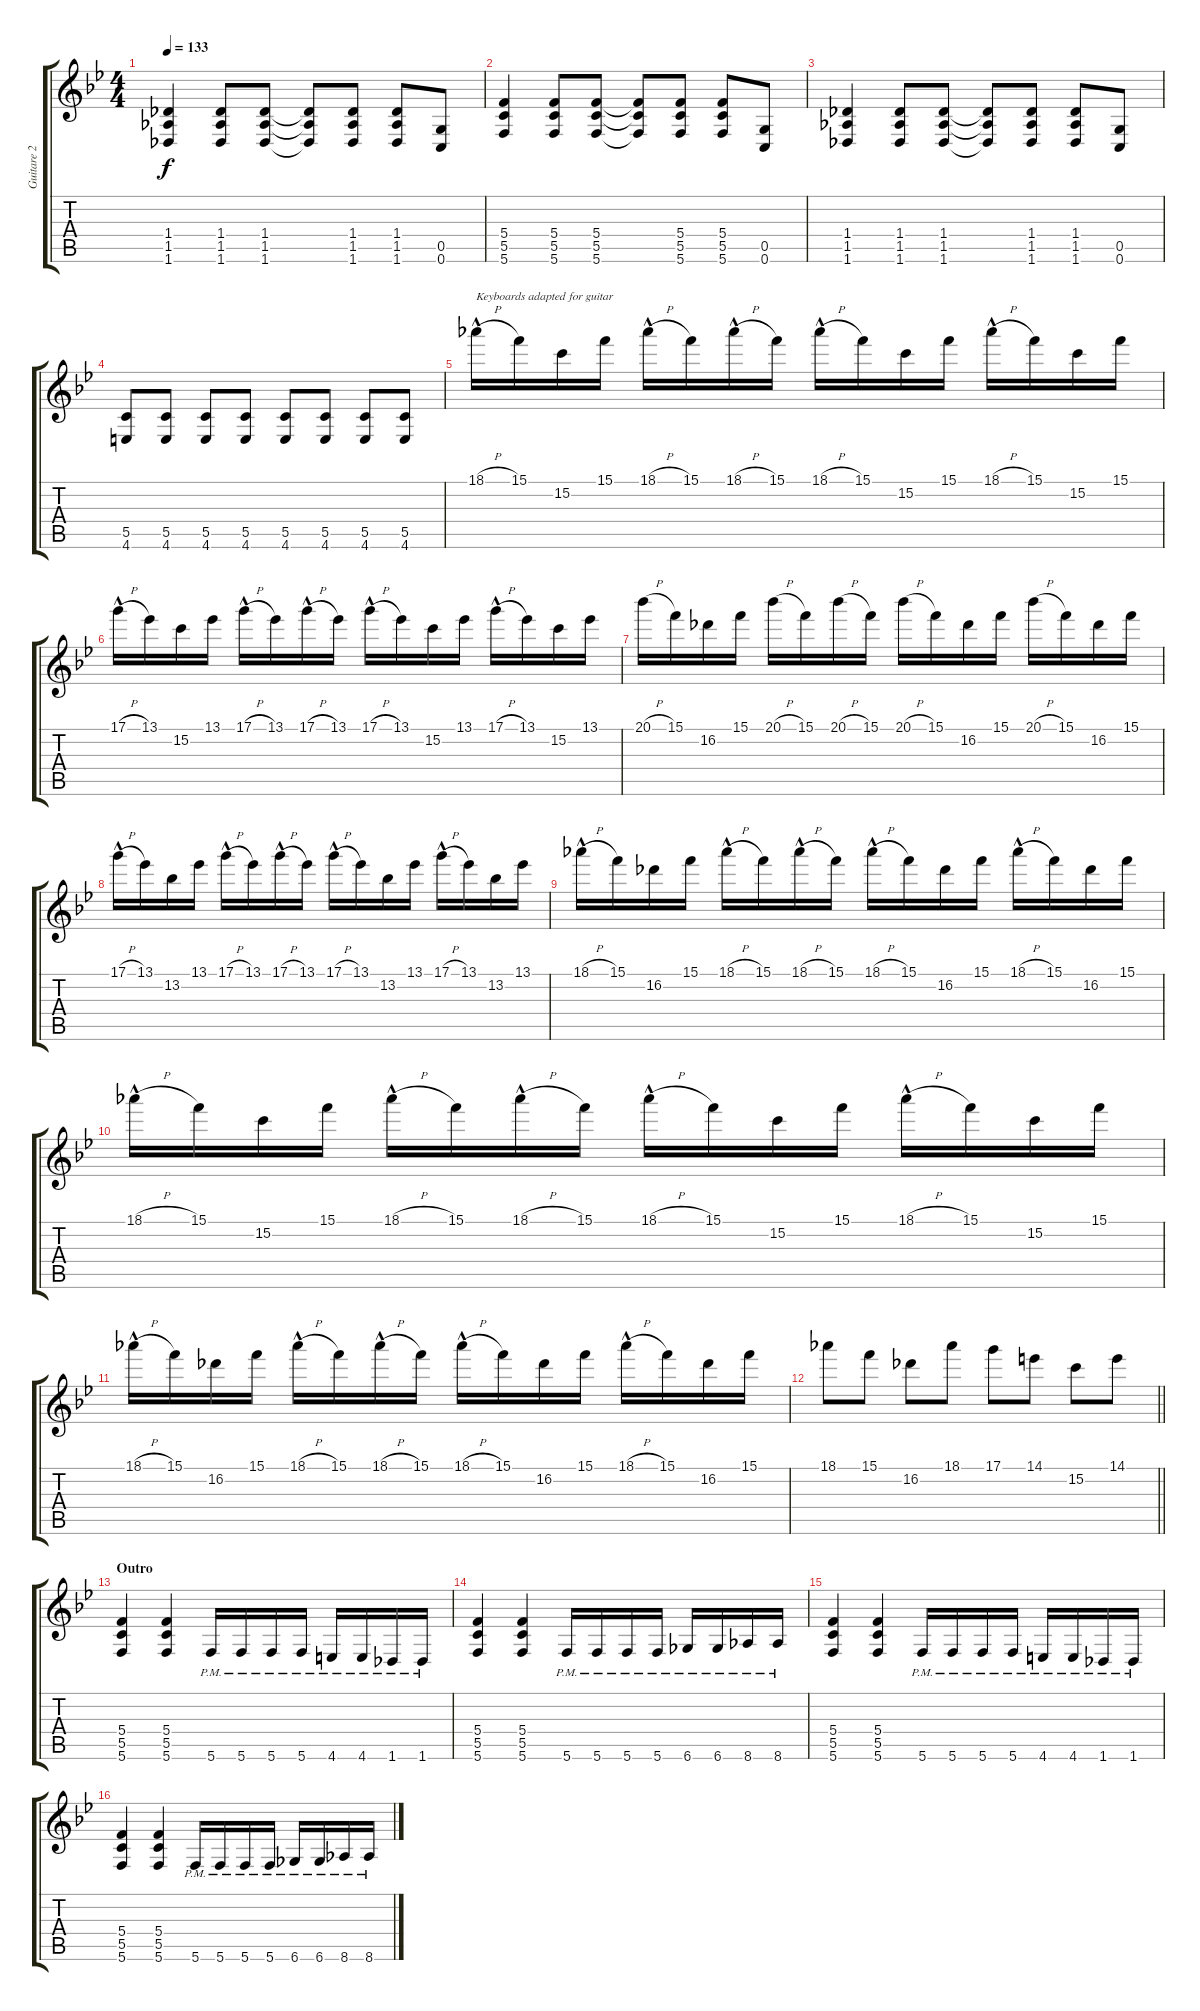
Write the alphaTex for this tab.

\track ("Guitare 2 DropC" "Guitare 2 ") {instrument distortionguitar}
\staff {score tabs}
\tuning (D4 A3 F3 C3 G2 C2) {hide}
\ts (4 4)
\tempo 133
\clef g2
\ks bb
(1.4 1.5 1.6).4{dy f} (1.4 1.5 1.6).8 (1.4 1.5 1.6).8 (1.4{t} 1.5{t} 1.6{t}).8 (1.4 1.5 1.6).8 (1.4 1.5 1.6).8 (0.5 0.6).8 |
(5.4 5.5 5.6).4 (5.4 5.5 5.6).8 (5.4 5.5 5.6).8 (5.4{t} 5.5{t} 5.6{t}).8 (5.4 5.5 5.6).8 (5.4 5.5 5.6).8 (0.5 0.6).8 |
(1.4 1.5 1.6).4 (1.4 1.5 1.6).8 (1.4 1.5 1.6).8 (1.4{t} 1.5{t} 1.6{t}).8 (1.4 1.5 1.6).8 (1.4 1.5 1.6).8 (0.5 0.6).8 |
(5.5 4.6).8 (5.5 4.6).8 (5.5 4.6).8 (5.5 4.6).8 (5.5 4.6).8 (5.5 4.6).8 (5.5 4.6).8 (5.5 4.6).8 |
18.1{h hac}.16{txt "Keyboards adapted for guitar"} 15.1.16 15.2.16 15.1.16 18.1{h hac}.16 15.1.16 18.1{h hac}.16 15.1.16 18.1{h hac}.16 15.1.16 15.2.16 15.1.16 18.1{h hac}.16 15.1.16 15.2.16 15.1.16 |
17.1{h hac}.16 13.1.16 15.2.16 13.1.16 17.1{h hac}.16 13.1.16 17.1{h hac}.16 13.1.16 17.1{h hac}.16 13.1.16 15.2.16 13.1.16 17.1{h hac}.16 13.1.16 15.2.16 13.1.16 |
20.1{h}.16 15.1.16 16.2.16 15.1.16 20.1{h}.16 15.1.16 20.1{h}.16 15.1.16 20.1{h}.16 15.1.16 16.2.16 15.1.16 20.1{h}.16 15.1.16 16.2.16 15.1.16 |
17.1{h hac}.16 13.1.16 13.2.16 13.1.16 17.1{h hac}.16 13.1.16 17.1{h hac}.16 13.1.16 17.1{h hac}.16 13.1.16 13.2.16 13.1.16 17.1{h hac}.16 13.1.16 13.2.16 13.1.16 |
18.1{h hac}.16 15.1.16 16.2.16 15.1.16 18.1{h hac}.16 15.1.16 18.1{h hac}.16 15.1.16 18.1{h hac}.16 15.1.16 16.2.16 15.1.16 18.1{h hac}.16 15.1.16 16.2.16 15.1.16 |
18.1{h hac}.16 15.1.16 15.2.16 15.1.16 18.1{h hac}.16 15.1.16 18.1{h hac}.16 15.1.16 18.1{h hac}.16 15.1.16 15.2.16 15.1.16 18.1{h hac}.16 15.1.16 15.2.16 15.1.16 |
18.1{h hac}.16 15.1.16 16.2.16 15.1.16 18.1{h hac}.16 15.1.16 18.1{h hac}.16 15.1.16 18.1{h hac}.16 15.1.16 16.2.16 15.1.16 18.1{h hac}.16 15.1.16 16.2.16 15.1.16 |
\barLineRight lightlight
18.1.8 15.1.8 16.2.8 18.1.8 17.1.8 14.1.8 15.2.8 14.1.8 |
\section ("" "Outro")
(5.4 5.5 5.6).4 (5.4 5.5 5.6).4 5.6{pm}.16 5.6{pm}.16 5.6{pm}.16 5.6{pm}.16 4.6{pm}.16 4.6{pm}.16 1.6{pm}.16 1.6{pm}.16 |
(5.4 5.5 5.6).4 (5.4 5.5 5.6).4 5.6{pm}.16 5.6{pm}.16 5.6{pm}.16 5.6{pm}.16 6.6{pm}.16 6.6{pm}.16 8.6{pm}.16 8.6{pm}.16 |
(5.4 5.5 5.6).4 (5.4 5.5 5.6).4 5.6{pm}.16 5.6{pm}.16 5.6{pm}.16 5.6{pm}.16 4.6{pm}.16 4.6{pm}.16 1.6{pm}.16 1.6{pm}.16 |
(5.4 5.5 5.6).4 (5.4 5.5 5.6).4 5.6{pm}.16 5.6{pm}.16 5.6{pm}.16 5.6{pm}.16 6.6{pm}.16 6.6{pm}.16 8.6{pm}.16 8.6{pm}.16
